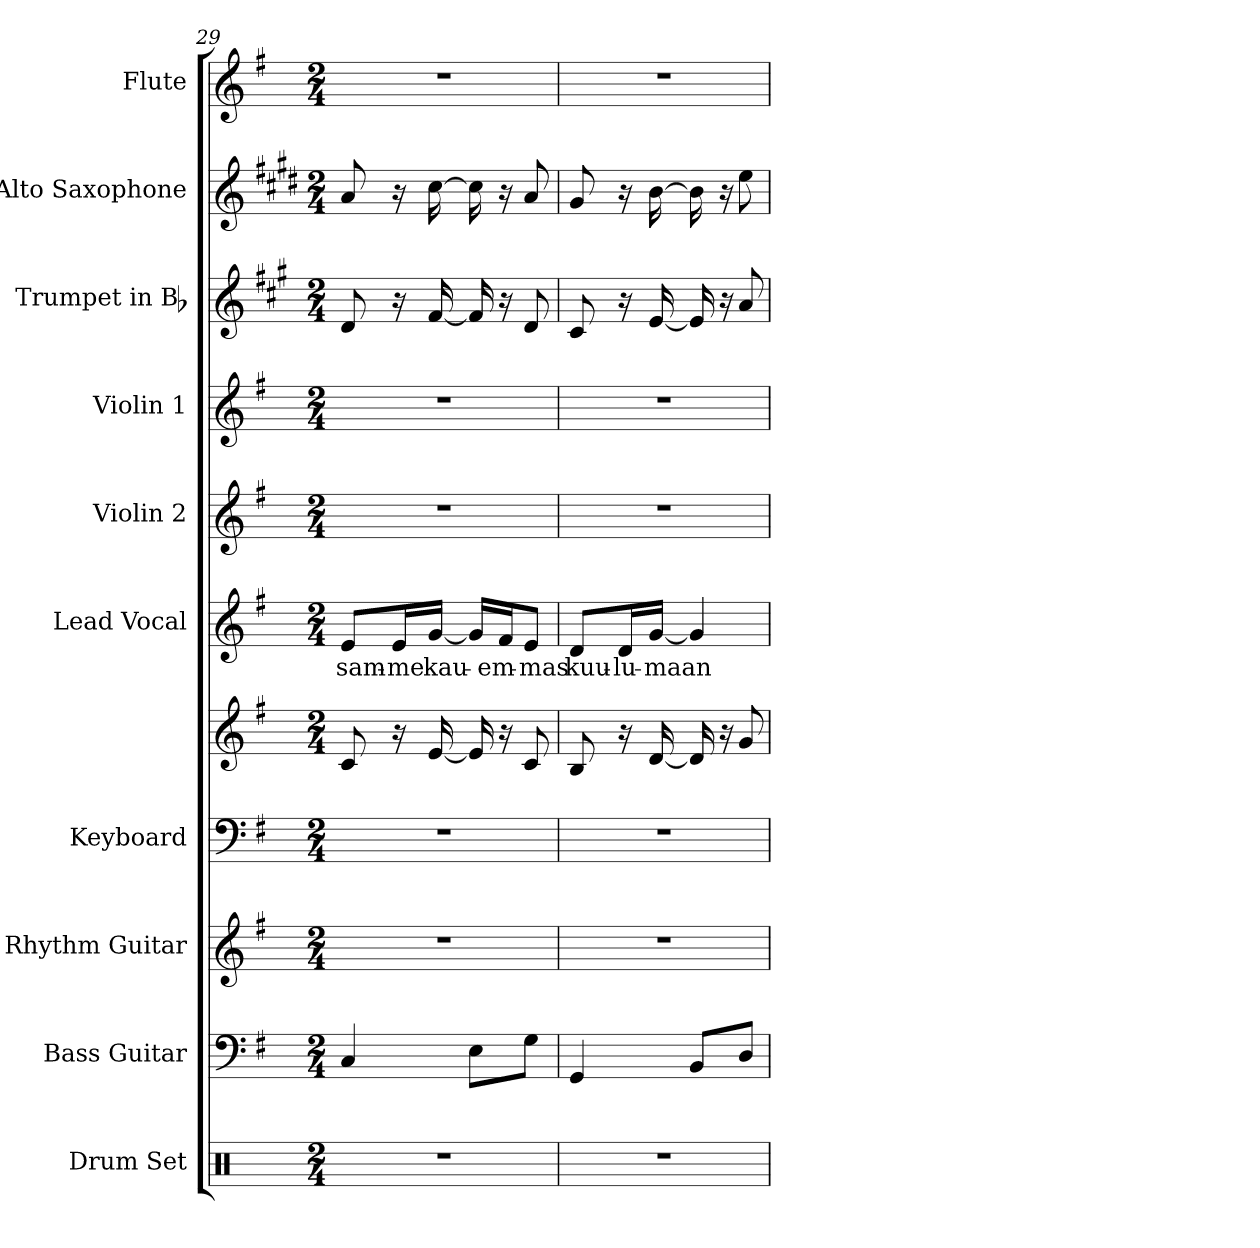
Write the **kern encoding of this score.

**kern	**kern	**kern	**kern	**kern	**kern	**text	**kern	**kern	**kern	**kern	**kern
*part10	*part9	*part8	*part7	*part7	*part6	*part6	*part5	*part4	*part3	*part2	*part1
*staff11	*staff10	*staff9	*staff8	*staff7	*staff6	*staff6	*staff5	*staff4	*staff3	*staff2	*staff1
*I"Drum Set	*I"Bass Guitar	*I"Rhythm Guitar	*I"Keyboard	*	*I"Lead Vocal	*	*I"Violin 2	*I"Violin 1	*I"Trumpet in Bb	*I"Alto Saxophone	*I"Flute
*I'Dr.	*I'Bass	*I'Rhy.	*I'Kbd.	*	*	*	*I'Vln. 2	*I'Vln. 1	*I'Tpt.	*I'Alto Sax.	*I'Fl.
*clefX	*clefF4	*clefG2	*clefF4	*clefG2	*clefG2	*	*clefG2	*clefG2	*clefG2	*clefG2	*clefG2
*	*ITrd7c12	*ITrd7c12	*	*	*	*	*	*	*ITrd1c2	*ITrd5c9	*
*k[]	*k[f#]	*k[f#]	*k[f#]	*k[f#]	*k[f#]	*	*k[f#]	*k[f#]	*k[f#]	*k[f#]	*k[f#]
*C:	*G:	*G:	*G:	*G:	*G:	*	*G:	*G:	*G:	*G:	*G:
*M2/4	*M2/4	*M2/4	*M2/4	*M2/4	*M2/4	*	*M2/4	*M2/4	*M2/4	*M2/4	*M2/4
=29	=29	=29	=29	=29	=29	=29	=29	=29	=29	=29	=29
!LO:N:vis=1	!	!LO:N:vis=1	!LO:N:vis=1	!	!	!	!	!	!	!	!
!	!	!	!	!	!	!LO:LY:b:color=#000000	!LO:N:vis=1	!LO:N:vis=1	!	!	!LO:N:vis=1
2r	4CCi/	2r	2r	8ci/	8ei/L	sam-	2r	2r	8ci/	8ci/	2r
!	!	!	!	!	!	!LO:LY:b:color=#000000	!	!	!	!	!
.	.	.	.	16r	16ei/L	-me	.	.	16r	16r	.
!	!	!	!	!	!	!LO:LY:b:color=#000000	!	!	!	!	!
.	.	.	.	[<16ei/	[<16gi/JJ	kau-	.	.	[<16ei/	[>16ei\	.
.	8EEi\L	.	.	16ei/]	16gi/LL]	.	.	.	16ei/]	16ei\]	.
!	!	!	!	!	!	!LO:LY:b:color=#000000	!	!	!	!	!
.	.	.	.	16r	16f#i/J	-em-	.	.	16r	16r	.
!	!	!	!	!	!	!LO:LY:b:color=#000000	!	!	!	!	!
.	8GGi\J	.	.	8ci/	8ei/J	-mas	.	.	8ci/	8ci/	.
!!LO:PB:g=z
=30	=30	=30	=30	=30	=30	=30	=30	=30	=30	=30	=30
!LO:N:vis=1	!	!LO:N:vis=1	!LO:N:vis=1	!	!	!	!	!	!	!	!
!	!	!	!	!	!	!LO:LY:b:color=#000000	!LO:N:vis=1	!LO:N:vis=1	!	!	!LO:N:vis=1
2r	4GGGi/	2r	2r	8Bi/	8di/L	kuu-	2r	2r	8Bi/	8Bi/	2r
!	!	!	!	!	!	!LO:LY:b:color=#000000	!	!	!	!	!
.	.	.	.	16r	16di/L	-lu-	.	.	16r	16r	.
!	!	!	!	!	!	!LO:LY:b:color=#000000	!	!	!	!	!
.	.	.	.	[<16di/	[<16gi/JJ	-maan	.	.	[<16di/	[>16di\	.
.	8BBBi/L	.	.	16di/]	4gi/]	.	.	.	16di/]	16di\]	.
.	.	.	.	16r	.	.	.	.	16r	16r	.
.	8DDi/J	.	.	8gi/	.	.	.	.	8gi/	8gi\	.
=	=	=	=	=	=	=	=	=	=	=	=
*-	*-	*-	*-	*-	*-	*-	*-	*-	*-	*-	*-
